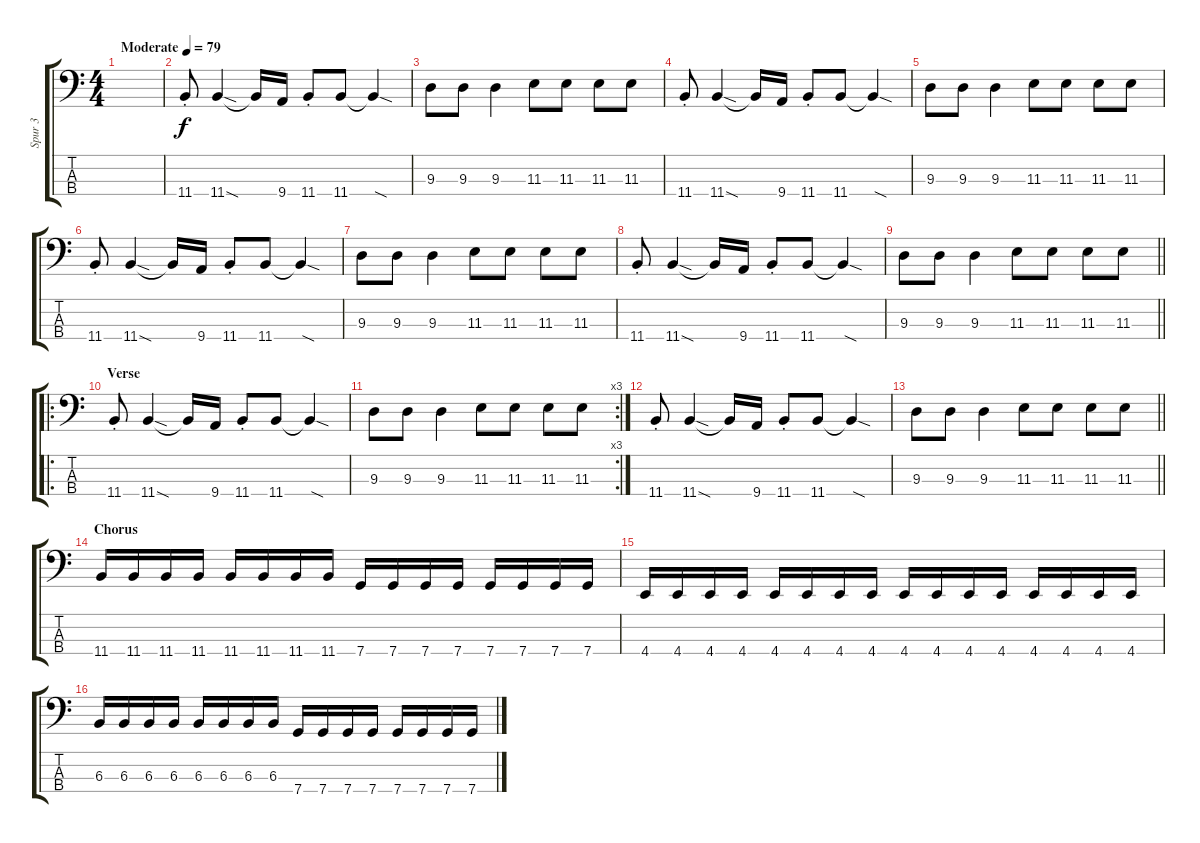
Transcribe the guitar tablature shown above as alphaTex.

\track ("Spur 3" "Spur 3") {instrument electricbasspick}
\staff {score tabs}
\tuning (Eb2 Bb1 F1 C1) {hide}
\ts (4 4)
\tempo (79 "Moderate")
\clef f4
\ks c
|
11.4{st}.8 11.4{sod}.4 11.4{t}.16 9.4.16 11.4{st}.8 11.4.8 11.4{sod t}.4 |
9.3.8 9.3.8 9.3.4 11.3.8 11.3.8 11.3.8 11.3.8 |
11.4{st}.8 11.4{sod}.4 11.4{t}.16 9.4.16 11.4{st}.8 11.4.8 11.4{sod t}.4 |
9.3.8 9.3.8 9.3.4 11.3.8 11.3.8 11.3.8 11.3.8 |
11.4{st}.8 11.4{sod}.4 11.4{t}.16 9.4.16 11.4{st}.8 11.4.8 11.4{sod t}.4 |
9.3.8 9.3.8 9.3.4 11.3.8 11.3.8 11.3.8 11.3.8 |
11.4{st}.8 11.4{sod}.4 11.4{t}.16 9.4.16 11.4{st}.8 11.4.8 11.4{sod t}.4 |
\barLineRight lightlight
9.3.8 9.3.8 9.3.4 11.3.8 11.3.8 11.3.8 11.3.8 |
\ro
\section ("" "Verse")
11.4{st}.8 11.4{sod}.4 11.4{t}.16 9.4.16 11.4{st}.8 11.4.8 11.4{sod t}.4 |
\rc 3
9.3.8 9.3.8 9.3.4 11.3.8 11.3.8 11.3.8 11.3.8 |
11.4{st}.8 11.4{sod}.4 11.4{t}.16 9.4.16 11.4{st}.8 11.4.8 11.4{sod t}.4 |
\barLineRight lightlight
9.3.8 9.3.8 9.3.4 11.3.8 11.3.8 11.3.8 11.3.8 |
\section ("" "Chorus")
11.4.16 11.4.16 11.4.16 11.4.16 11.4.16 11.4.16 11.4.16 11.4.16 7.4.16 7.4.16 7.4.16 7.4.16 7.4.16 7.4.16 7.4.16 7.4.16 |
4.4.16 4.4.16 4.4.16 4.4.16 4.4.16 4.4.16 4.4.16 4.4.16 4.4.16 4.4.16 4.4.16 4.4.16 4.4.16 4.4.16 4.4.16 4.4.16 |
6.3.16 6.3.16 6.3.16 6.3.16 6.3.16 6.3.16 6.3.16 6.3.16 7.4.16 7.4.16 7.4.16 7.4.16 7.4.16 7.4.16 7.4.16 7.4.16
